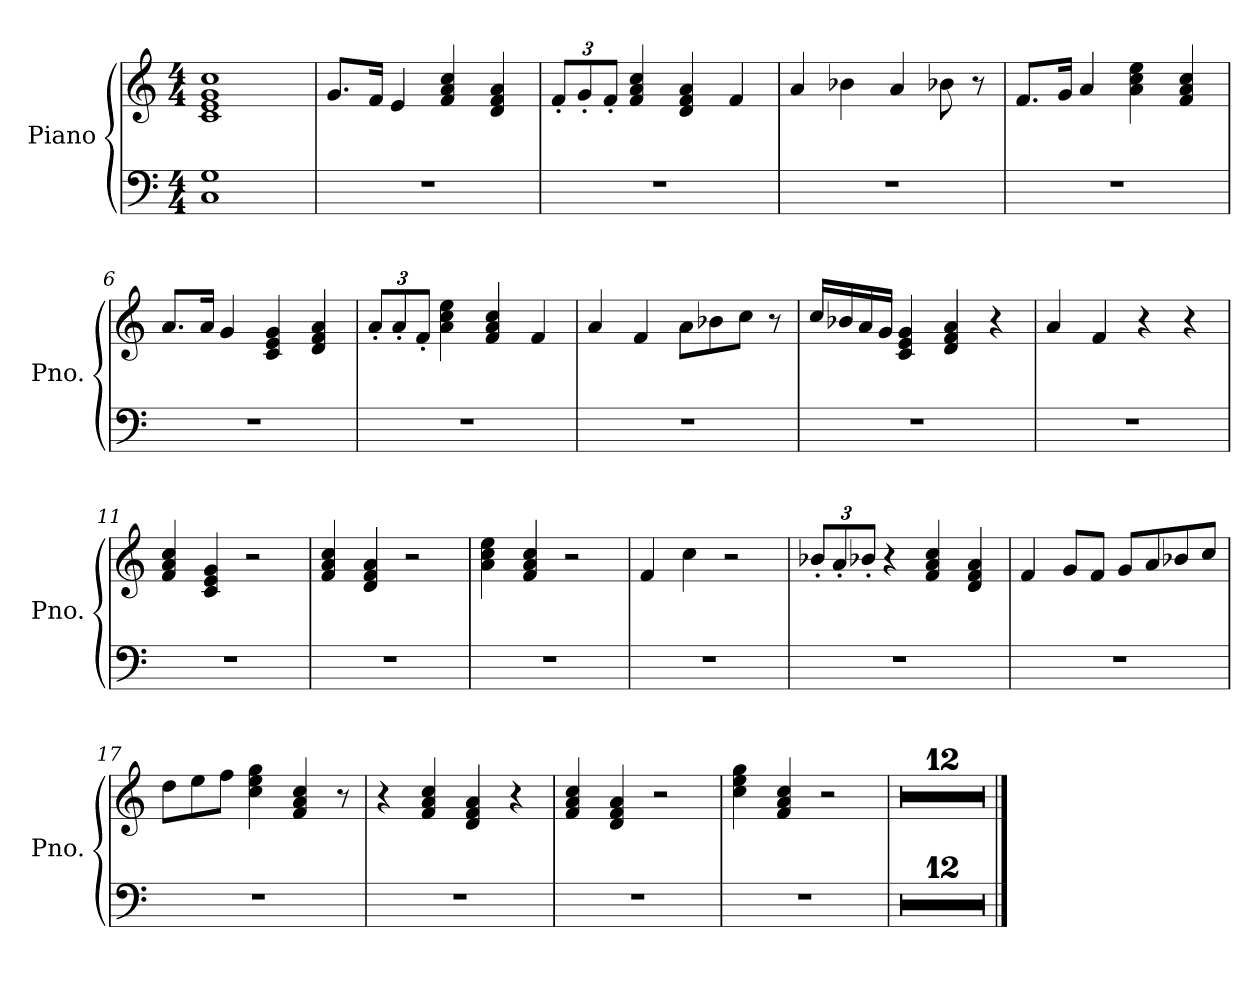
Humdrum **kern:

**kern	**kern
*part1	*part1
*staff2	*staff1
*I"Piano	*
*I'Pno.	*
*clefF4	*clefG2
*k[]	*k[]
*M4/4	*M4/4
=1	=1
1C 1G	1c 1e 1g 1cc
=2	=2
1r	8.g/L
.	16f/Jk
.	4e/
.	4f/ 4a/ 4cc/
.	4d/ 4f/ 4a/
=3	=3
*	*Xbrackettup
1r	12f'/L
.	12g'/
.	12f'/J
.	4f/ 4a/ 4cc/
.	4d/ 4f/ 4a/
.	4f/
=4	=4
1r	4a/
.	4b-X\
.	4a/
.	8b-X\
.	8r
=5	=5
1r	8.f/L
.	16g/Jk
.	4a/
.	4a\ 4cc\ 4ee\
.	4f/ 4a/ 4cc/
=6	=6
1r	8.a/L
.	16a/Jk
.	4g/
.	4c/ 4e/ 4g/
.	4d/ 4f/ 4a/
!!LO:LB:g=z
=7	=7
1r	12a'/L
.	12a'/
.	12f'/J
.	4a\ 4cc\ 4ee\
.	4f/ 4a/ 4cc/
.	4f/
=8	=8
1r	4a/
.	4f/
.	8a\L
.	8b-X\
.	8cc\J
.	8r
=9	=9
1r	16cc/LL
.	16b-X/
.	16a/
.	16g/JJ
.	4c/ 4e/ 4g/
.	4d/ 4f/ 4a/
.	4r
=10	=10
1r	4a/
.	4f/
.	4r
.	4r
=11	=11
1r	4f/ 4a/ 4cc/
.	4c/ 4e/ 4g/
.	2r
=12	=12
1r	4f/ 4a/ 4cc/
.	4d/ 4f/ 4a/
.	2r
=13	=13
1r	4a\ 4cc\ 4ee\
.	4f/ 4a/ 4cc/
.	2r
!!LO:LB:g=z
=14	=14
1r	4f/
.	4cc\
.	2r
=15	=15
1r	12b-X'/L
.	12a'/
.	12b-X'/J
.	4r
.	4f/ 4a/ 4cc/
.	4d/ 4f/ 4a/
=16	=16
1r	4f/
.	8g/L
.	8f/J
.	8g/L
.	8a/
.	8b-X/
.	8cc/J
=17	=17
1r	8dd\L
.	8ee\
.	8ff\J
.	4cc\ 4ee\ 4gg\
.	4f/ 4a/ 4cc/
.	8r
=18	=18
1r	4r
.	4f/ 4a/ 4cc/
.	4d/ 4f/ 4a/
.	4r
=19	=19
1r	4f/ 4a/ 4cc/
.	4d/ 4f/ 4a/
.	2r
=20	=20
1r	4cc\ 4ee\ 4gg\
.	4f/ 4a/ 4cc/
.	2r
!!LO:LB:g=z
=21	=21
1r	1r
=22	=22
1r	1r
=23	=23
1r	1r
=24	=24
1r	1r
=25	=25
1r	1r
=26	=26
1r	1r
=27	=27
1r	1r
=28	=28
1r	1r
=29	=29
1r	1r
=30	=30
1r	1r
=31	=31
1r	1r
=32	=32
1r	1r
==	==
*-	*-
